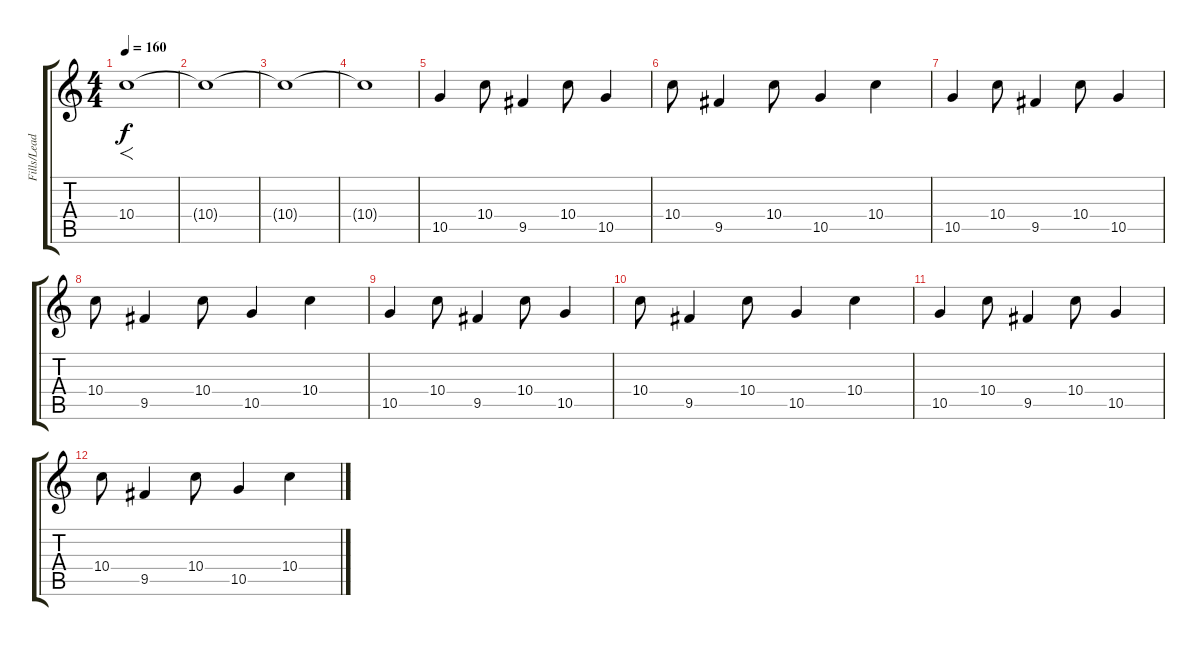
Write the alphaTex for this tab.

\track ("Fills/Leads" "Fills/Lead") {instrument distortionguitar}
\staff {score tabs}
\tuning (E4 B3 G3 D3 A2 E2) {hide}
\ts (4 4)
\tempo 160
\clef g2
\ks c
10.4.1{f dy f instrument distortionguitar} |
10.4{t}.1 |
10.4{t}.1 |
10.4{t}.1 |
10.5.4 10.4.8 9.5.4 10.4.8 10.5.4 |
10.4.8 9.5.4 10.4.8 10.5.4 10.4.4 |
10.5.4 10.4.8 9.5.4 10.4.8 10.5.4 |
10.4.8 9.5.4 10.4.8 10.5.4 10.4.4 |
10.5.4 10.4.8 9.5.4 10.4.8 10.5.4 |
10.4.8 9.5.4 10.4.8 10.5.4 10.4.4 |
10.5.4 10.4.8 9.5.4 10.4.8 10.5.4 |
10.4.8 9.5.4 10.4.8 10.5.4 10.4.4
